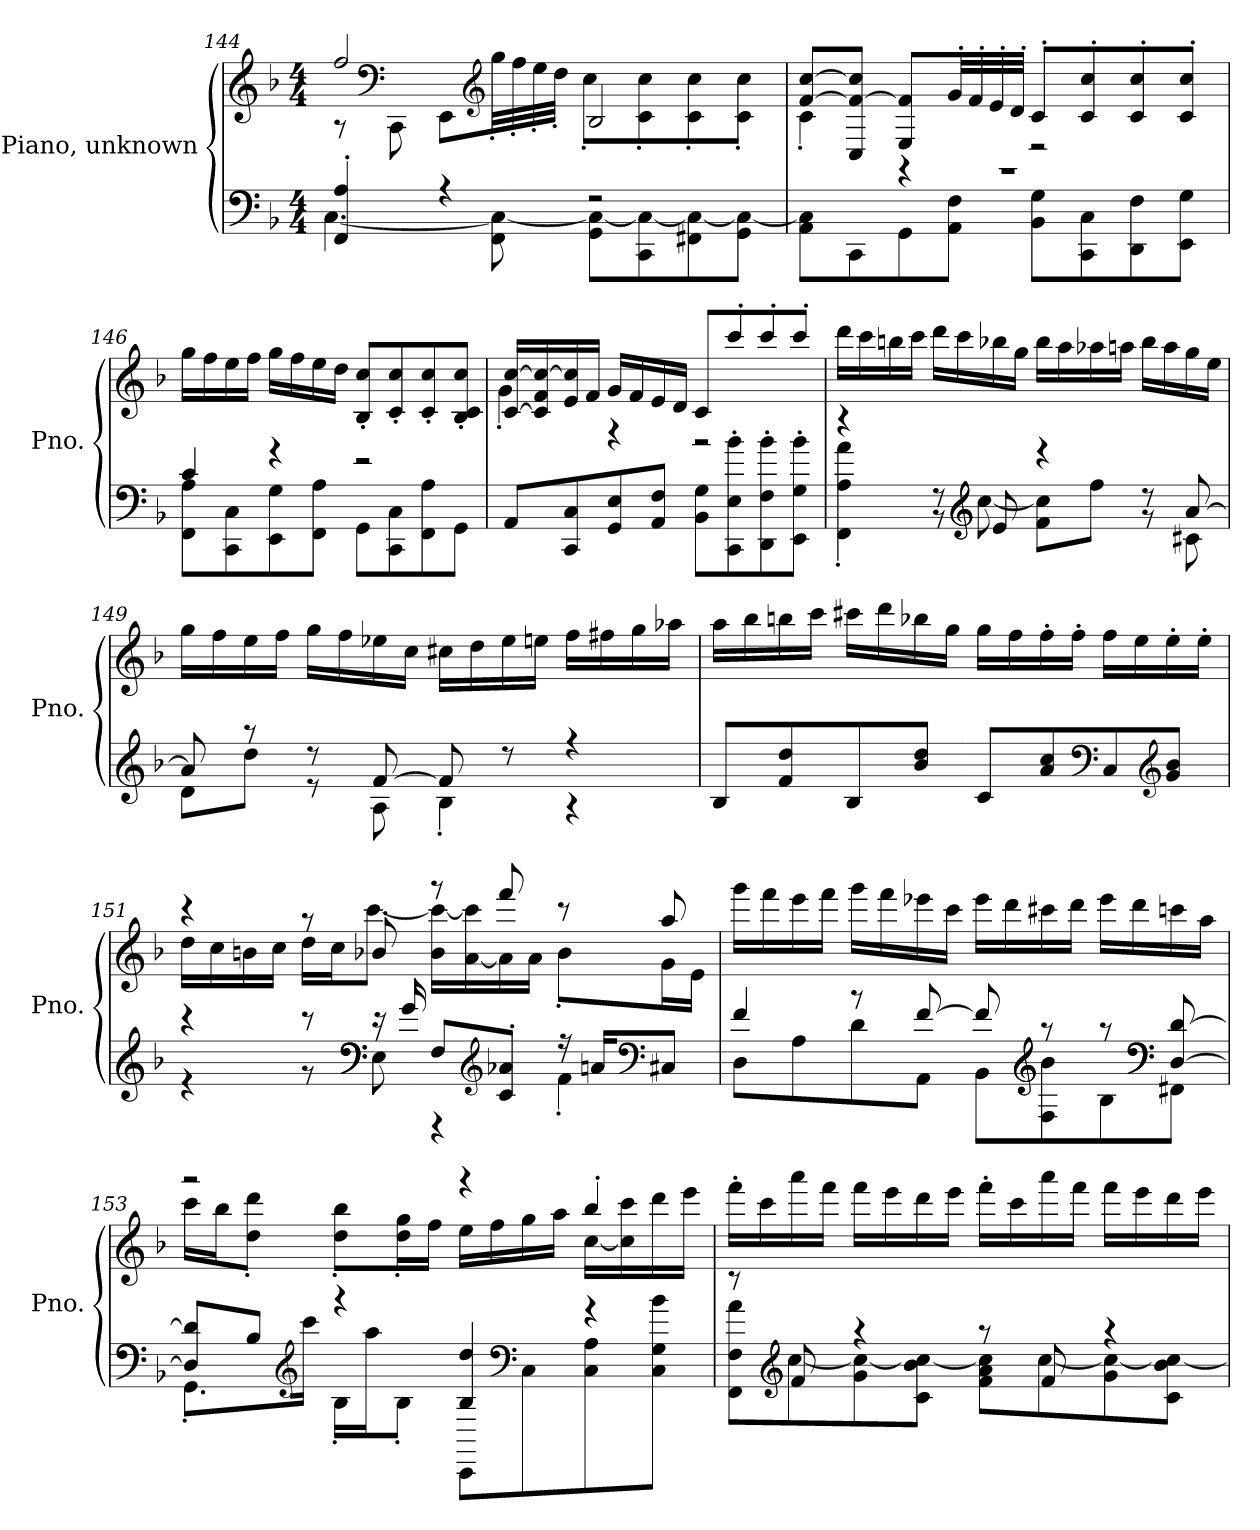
**kern	**kern
*part1	*part1
*staff2	*staff1
*I"Piano, unknown	*
*I'Pno.	*
*clefF4	*clefG2
*k[b-]	*k[b-]
*M4/4	*M4/4
=144	=144
*^	*^
4FF/' 4A/'	[4.C\	2ff/	8r
*	*	*clefF4	*
.	.	.	8CC\
4r	.	.	8EE\L
*	*	*clefG2	*
.	8FF\ 8C\_	.	32gg'\LL
.	.	.	32ff'\
.	.	.	32ee'\
.	.	.	32dd'\JJJ
2r	8GG\ 8C\_L	2B-/	8cc'\L
.	8CC\ 8C\_	.	8c\' 8cc\'
.	8FF#X\ 8C\_	.	8c\' 8cc\'
.	8GG\ 8C\_J	.	8c\' 8cc\'J
!!LO:LB:g=z	!!
=145	=145	=145	=145
1r	8AA\ 8C\]L	[8f/ [8cc/L	4c'\
.	8CC\	8C/ 8f/_ 8cc/]J	.
.	8GG\	8E/ 8f/]L	4r
.	8AA\ 8F\J	32g'/LL	.
.	.	32f'/	.
.	.	32e'/	.
.	.	32d'/JJJ	.
.	8BB-\ 8G\L	8c'/L	2r
.	8CC\ 8C\	8c/' 8cc/'	.
.	8DD\ 8F\	8c/' 8cc/'	.
.	8EE\ 8G\J	8c/' 8cc/'J	.
*	*	*v	*v
=146	=146	=146
4c/	8FF\ 8A\L	16gg\LL
.	.	16ff\
.	8CC\ 8C\	16ee\
.	.	16ff\JJ
4r	8EE\ 8G\	16gg\LL
.	.	16ff\
.	8FF\ 8A\J	16ee\
.	.	16dd\JJ
2r	8GG\L	8B-/' 8cc/'L
.	8CC\ 8C\	8c/' 8cc/'
.	8FF\ 8A\	8c/' 8cc/'
.	8GG\J	8B-/' 8c/' 8cc/'J
*v	*v	*
=147	=147
*	*^
8AA/L	[16c/ [16cc/LL	4g'\
.	16c/] 16f/ 16cc/_	.
8CC/ 8C/	16e/ 16cc/]	.
.	16f/JJ	.
8GG/ 8E/	16g/LL	4r
.	16f/	.
8AA/ 8F/J	16e/	.
.	16d/JJ	.
8BB-\ 8G\L	8c/L	2r
8CC\' 8E\' 8b-\'	8ccc'/	.
8DD\' 8F\' 8b-\'	8ccc'/	.
8EE\' 8G\' 8b-\'J	8ccc'/J	.
*	*v	*v
!!LO:PB:g=z
=148	=148
*^	*
4r	4FF\' 4A\' 4a\'	16ddd\LL
.	.	16ccc\
.	.	16bbn\
.	.	16ccc\JJ
8r	8r	16ddd\LL
.	.	16ccc\
*clefG2	*	*
8e/	[8cc\	16bb-X\
.	.	16gg\JJ
4r	8f\ 8cc\]L	16bb-\LL
.	.	16aa\
.	8ff\J	16aa-X\
.	.	16aan\JJ
8r	8r	16bb-\LL
.	.	16aa\
[8a/	8c#X\	16gg\
.	.	16ee\JJ
=149	=149	=149
8a/]	8d\L	16gg\LL
.	.	16ff\
8r	8dd\J	16ee\
.	.	16ff\JJ
8r	8r	16gg\LL
.	.	16ff\
[8f/	8A\	16ee-X\
.	.	16cc\JJ
8f/]	4B-'\	16cc#X\LL
.	.	16dd\
8r	.	16ee-\
.	.	16een\JJ
4r	4r	16ff\LL
.	.	16ff#X\
.	.	16gg\
.	.	16aa-X\JJ
*v	*v	*
!!LO:LB:g=z
=150	=150
8B-/L	16aa\LL
.	16bb-\
8f/ 8dd/	16bbn\
.	16ccc\JJ
8B-/	16ccc#X\LL
.	16ddd\
8b-/ 8dd/J	16bb-X\
.	16gg\JJ
8c/L	16gg\LL
.	16ff\
8a/ 8cc/	16ff'\
.	16ff'\JJ
*clefF4	*
8C/	16ff\LL
.	16ee\
*clefG2	*
8g/ 8b-/J	16ee'\
.	16ee'\JJ
=151	=151
*^	*^
4r	4r	4r	16dd\LL
.	.	.	16cc\
.	.	.	16bn\
.	.	.	16cc\JJ
8r	8r	8r	16dd\LL
.	.	.	16cc\J
*clefF4	*	*	*
16r	8E\	8b-X'/	[8ccc\J
16g/	.	.	.
8F/L	4r	8r	16b-\ 16ccc\_LL
.	.	.	[16a\ 16ccc\]
*clefG2	*	*	*
8c/' 8a-X/'J	.	8fff/	16a\]
.	.	.	16a\JJ
16r	4f'\	8r	8b-'\L
16an/KL	.	.	.
*clefF4	*	*	*
8C#X/J	.	8aa/	16g\L
.	.	.	16e\JJ
*	*	*v	*v
!!LO:LB:g=z
=152	=152	=152
4f/	8D\L	16ggg\LL
.	.	16fff\
.	8A\	16eee\
.	.	16fff\JJ
8r	8d\	16ggg\LL
.	.	16fff\
[8f/	8AA\J	16eee-X\
.	.	16ccc\JJ
8f/]	8BB-\L	16eee-\LL
.	.	16ddd\
*clefG2	*	*
8r	8F\ 8b-\	16ccc#X\
.	.	16ddd\JJ
8r	8B-\	16eee-\LL
.	.	16ddd\
*clefF4	*	*
[8D/ [8d/	8FF#X\J	16cccn\
.	.	16aa\JJ
=153	=153	=153
*	*	*^
8D/] 8d/]L	8.GG'\L	2r	16ccc\LL
.	.	.	16bb-\J
8B-/J	.	.	8dd\' 8ddd\'J
*clefG2	*	*	*
.	16ccc\Jk	.	.
4r	16B-'\LL	.	8dd\' 8bb-\'L
.	16aa\J	.	.
.	8B-'\J	.	16dd\' 16gg\'L
.	.	.	16ff\JJ
4B-/ 4dd/	8CC\L	4r	16ee\LL
.	.	.	16ff\
*clefF4	*	*	*
.	8C\	.	16gg\
.	.	.	16aa\JJ
4r	8C\ 8A\	4bb-'/	[16cc\LL
.	.	.	16cc\] 16ccc\
.	8C\ 8G\ 8b-\J	.	16ddd\
.	.	.	16eee\JJ
*	*	*v	*v
!!LO:LB:g=z
=154	=154	=154
8r	8FF\ 8F\ 8a\L	16fff'\LL
.	.	16ccc\
*clefG2	*	*
8f/	[8cc\	16aaa\
.	.	16fff\JJ
4r	8g\ 8cc\_	16fff\LL
.	.	16eee\
.	8c\ 8b-\ 8cc\_J	16ddd\
.	.	16eee\JJ
8r	8f\ 8a\ 8cc\]L	16fff'\LL
.	.	16ccc\
8f/	[8cc\	16aaa\
.	.	16fff\JJ
4r	8g\ 8cc\_	16fff\LL
.	.	16eee\
.	8c\ 8b-\ 8cc\_J	16ddd\
.	.	16eee\JJ
*v	*v	*
=	=
*-	*-
